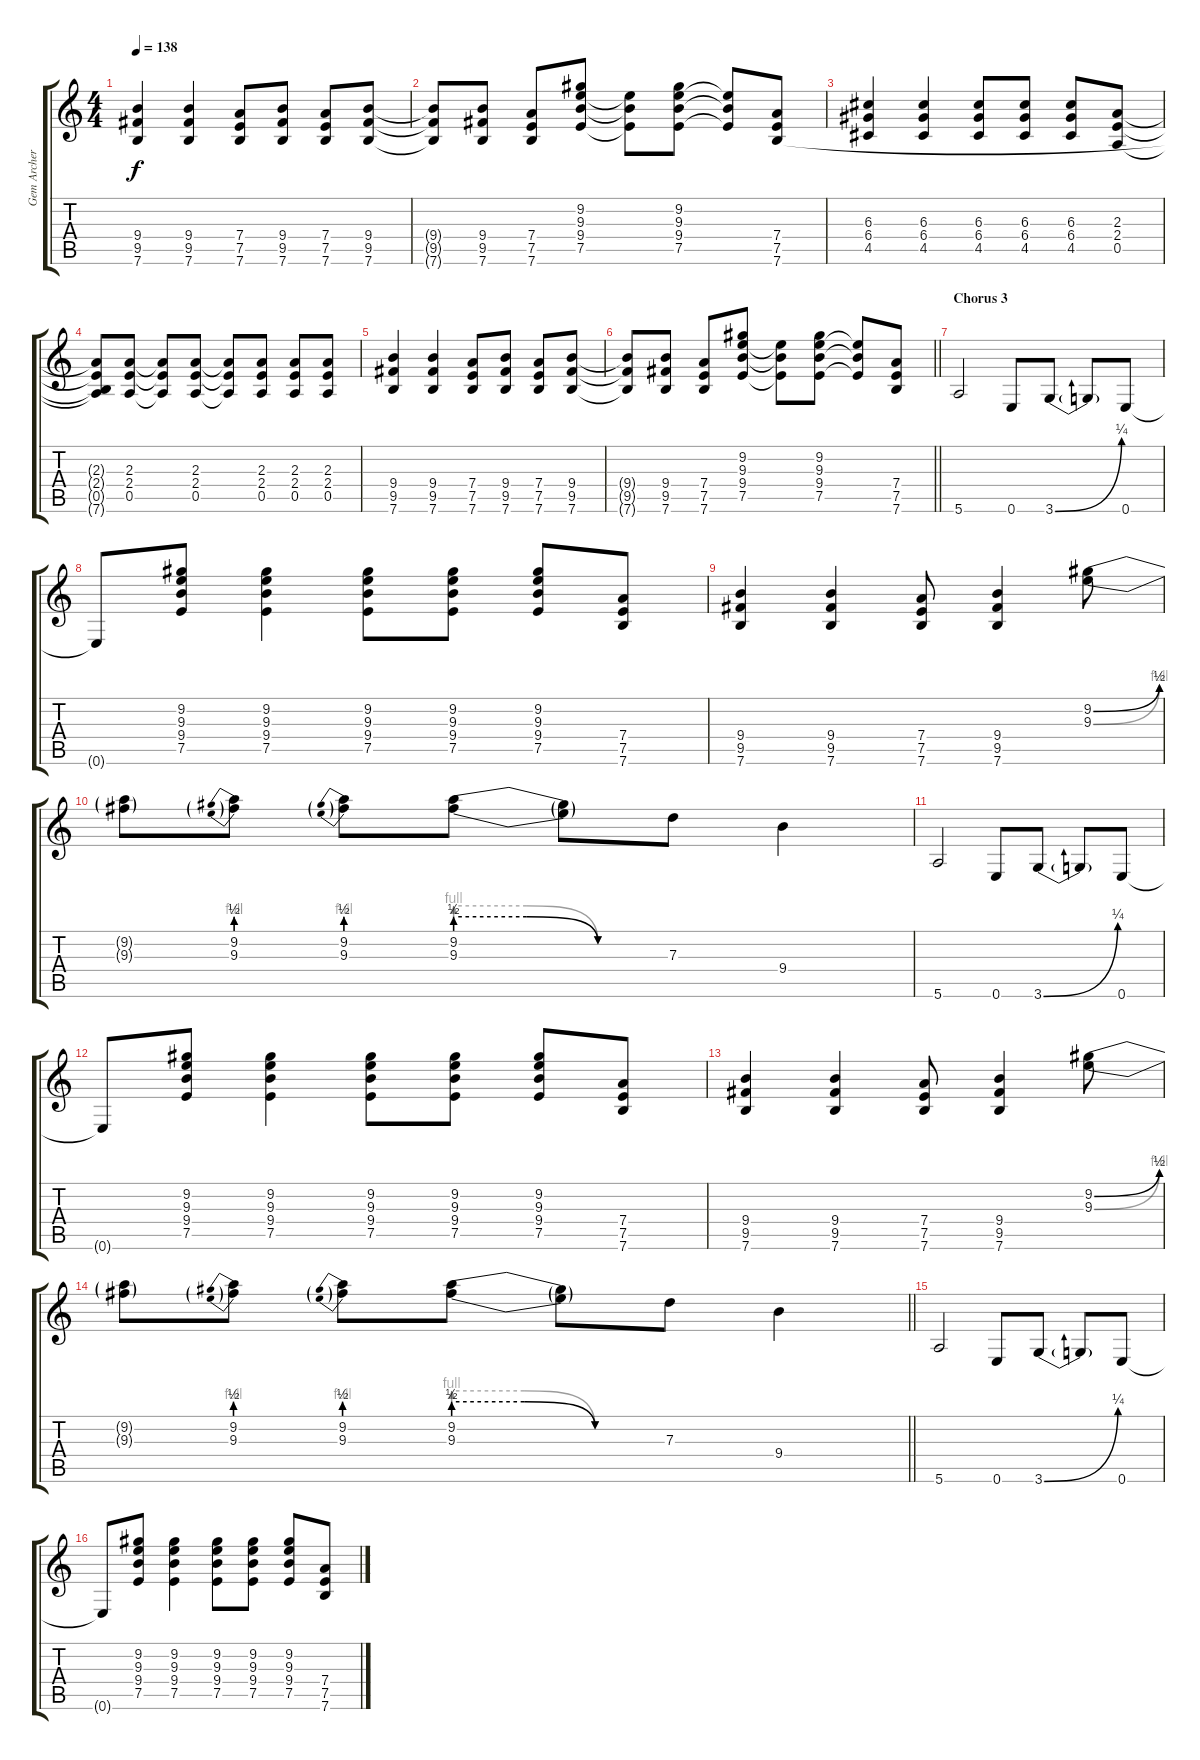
\track ("Gem Archer" "Gem Archer") {instrument overdrivenguitar}
\staff {score tabs}
\tuning (E4 B3 G3 D3 A2 E2) {hide}
\ts (4 4)
\tempo 138
\clef g2
\ks c
(9.4 9.5 7.6).4{dy f} (9.4 9.5 7.6).4 (7.4 7.5 7.6).8 (9.4 9.5 7.6).8 (7.4 7.5 7.6).8 (9.4 9.5 7.6).8 |
(9.4{t} 9.5{t} 7.6{t}).8 (9.4 9.5 7.6).8 (7.4 7.5 7.6).8 (9.2 9.3 9.4 7.5).8 (9.3{t} 9.4{t} 7.5{t}).8 (9.2 9.3 9.4 7.5).8 (9.3{t} 9.4{t} 7.5{t}).8 (7.4 7.5 7.6).8 |
(6.3 6.4 4.5).4 (6.3 6.4 4.5).4 (6.3 6.4 4.5).8 (6.3 6.4 4.5).8 (6.3 6.4 4.5).8 (2.3 2.4 0.5).8 |
(2.3{t} 2.4{t} 0.5{t} 7.6{t}).8 (2.3 2.4 0.5).8 (2.3{t} 2.4{t} 0.5{t}).8 (2.3 2.4 0.5).8 (2.3{t} 2.4{t} 0.5{t}).8 (2.3 2.4 0.5).8 (2.3 2.4 0.5).8 (2.3 2.4 0.5).8 |
(9.4 9.5 7.6).4 (9.4 9.5 7.6).4 (7.4 7.5 7.6).8 (9.4 9.5 7.6).8 (7.4 7.5 7.6).8 (9.4 9.5 7.6).8 |
\barLineRight lightlight
(9.4{t} 9.5{t} 7.6{t}).8 (9.4 9.5 7.6).8 (7.4 7.5 7.6).8 (9.2 9.3 9.4 7.5).8 (9.3{t} 9.4{t} 7.5{t}).8 (9.2 9.3 9.4 7.5).8 (9.3{t} 9.4{t} 7.5{t}).8 (7.4 7.5 7.6).8 |
\section ("" "Chorus 3")
5.6.2 0.6.8 3.6{be (bend 0 0 60 1)}.8 3.6{t}.8 0.6.8 |
0.6{t}.8 (9.2 9.3 9.4 7.5).8 (9.2 9.3 9.4 7.5).4 (9.2 9.3 9.4 7.5).8 (9.2 9.3 9.4 7.5).8 (9.2 9.3 9.4 7.5).8 (7.4 7.5 7.6).8 |
(9.4 9.5 7.6).4 (9.4 9.5 7.6).4 (7.4 7.5 7.6).8 (9.4 9.5 7.6).4 (9.2{be (bend 0 0 60 2)} 9.3{be (bend 0 0 60 4)}).8 |
(9.2{t} 9.3{t}).8 (9.2{be (prebend 0 2 60 2)} 9.3{be (prebend 0 4 60 4)}).8 (9.2{be (prebend 0 2 60 2)} 9.3{be (prebend 0 4 60 4)}).8 (9.2{be (custom 0 2 20 2 40 0 60 0)} 9.3{be (custom 0 4 20 4 40 0 60 0)}).8 (9.2{t} 9.3{t}).8 7.3.8 9.4.4 |
5.6.2 0.6.8 3.6{be (bend 0 0 60 1)}.8 3.6{t}.8 0.6.8 |
0.6{t}.8 (9.2 9.3 9.4 7.5).8 (9.2 9.3 9.4 7.5).4 (9.2 9.3 9.4 7.5).8 (9.2 9.3 9.4 7.5).8 (9.2 9.3 9.4 7.5).8 (7.4 7.5 7.6).8 |
(9.4 9.5 7.6).4 (9.4 9.5 7.6).4 (7.4 7.5 7.6).8 (9.4 9.5 7.6).4 (9.2{be (bend 0 0 60 2)} 9.3{be (bend 0 0 60 4)}).8 |
\barLineRight lightlight
(9.2{t} 9.3{t}).8 (9.2{be (prebend 0 2 60 2)} 9.3{be (prebend 0 4 60 4)}).8 (9.2{be (prebend 0 2 60 2)} 9.3{be (prebend 0 4 60 4)}).8 (9.2{be (custom 0 2 20 2 40 0 60 0)} 9.3{be (custom 0 4 20 4 40 0 60 0)}).8 (9.2{t} 9.3{t}).8 7.3.8 9.4.4 |
5.6.2 0.6.8 3.6{be (bend 0 0 60 1)}.8 3.6{t}.8 0.6.8 |
0.6{t}.8 (9.2 9.3 9.4 7.5).8 (9.2 9.3 9.4 7.5).4 (9.2 9.3 9.4 7.5).8 (9.2 9.3 9.4 7.5).8 (9.2 9.3 9.4 7.5).8 (7.4 7.5 7.6).8
